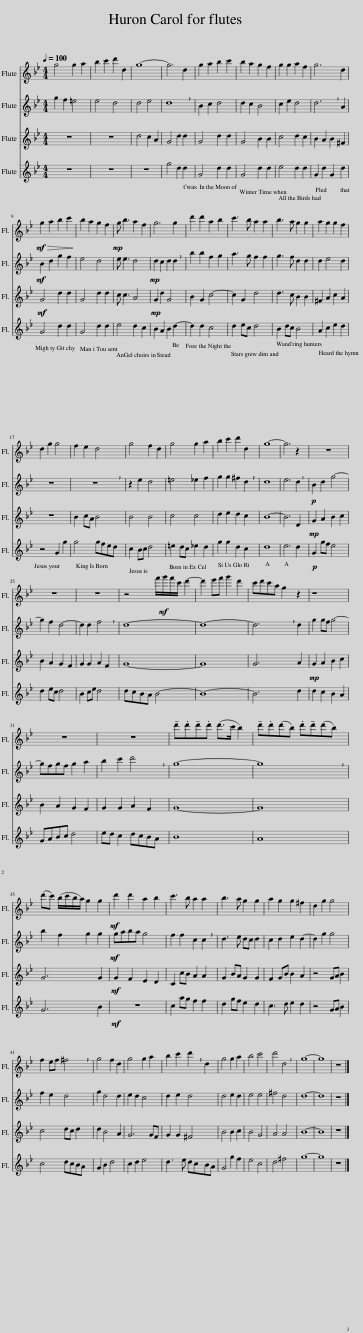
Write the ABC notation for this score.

X:1
%%score 1 2 3 4
L:1/8
Q:1/4=100
M:4/4
I:linebreak $
K:Bb
V:1 treble
V:2 treble
V:3 treble
V:4 treble
V:1
 g4 g2 a2 | b2 c'2 d'2 d2 | g8- | g6 d2 | g2 a2 b2 c'2 | %5
 b2 a2 g2 f2 | g2 g2 a2 f2 | g6 d2 |$!mf!!>(! g2 a2 b2 c'2!>)! | b2 a2 g2 f2 | %10
!mp! g b3 a2 f2 | g6 g2 | d'2 d'2 a2 b2 | c'3 b a2 a2 | b3 a g2 g2 | %15
 a2 g2 g2 f2 |$ d2 g2 g4 | f2 e2 d4 | g4 f2 d2 | g4 g2 a2 | %20
 b2 c'2 d'2 d2 | g8- | g6 z2 | z8 |$ z8 | %25
 z8 | z4 f'/!mf!g'/f'/c'/ d'2- | d'2 e'f' g'2 d'2 | c'd'c'a g2 z2 | z8 |$ %30
 z8 | z8 | !tenuto!d'.d'!tenuto!d'.d' (d'>c' b2) | !tenuto!d'.d'(d'b) .d'!tenuto!d'(d'b) |$ (d'c') (b/c'/b/a/) g2 g2 | %35
!mf! d'2 d'2 a2 b2 | c'3 b a2 a2 | b3 a g2 g2 | a2 g2 g2 ^f2 | d2 g2 g4 |$ %40
 f2 ef !breath!^f4 | g4 f2 d2 | g4 g2 a2 | b2 c'2 !breath!d'2 d2 | g4 g2 a2 | %45
 b4 c'4 | d'4 !breath!d4 | g8- | g8 | z8 |] %50
V:2
 g2 f2 =e4 | e4 d4 | d4 e4 | !breath!d8 | B2 c2 d4 | %5
 d2 c2 B4 | c2 e2 d4 | !breath!d6 A2 |$!mf! B2 d2 g2 f2 | e4 d4 | %10
 e e3 d4 |!mp! d2 c2 d2 !breath!d2 | b2 b2 f2 g2 | a3 g f2 f2 | g3 f d2 d2 | %15
 d2 e4 d2 |$ z8 | !breath!z8 | z2 e2 d4 | =e4 _e2 f2 | %20
 g2 g2 ^f2 !breath!d2 | d8 | e6 !breath!d2 |!p! B2 d2 g4- |$ g2 f2 d4- | %25
 d2 d2 !breath!f4 | d8- | d8- | !breath!d6 d2 | g2 gf g4- |$ %30
 gfgf g2 a2 | b2 c'2 !breath!d'4 | g8- | !breath!g8 |$ b2 f2 g2 g2 | %35
!mf! gaba g4 | f2 f2 c2 !breath!c2 | d3 e dc d2 | c2 d2 e2 d2- | d2 g2 g4 |$ %40
 f2 e2 d4 | g2 d4 d2 | e2 d2 c4 | d2 e2 d4 | d4 e2 d2 | %45
 e4 e4 | ^f4 d4 | d8- | d8 | z8 |] %50
V:3
 z8 | z8 | d4 c2 A2 | G4 d2 d2 | G4 d2 d2 | %5
 G4 B2 B2 | c4 d2 c2 | B2 A2 B2 ^F2 |$!mf! G4 d2 d2 | G4 d2 d2 | %10
 c c3 A4 |!mp! G2 d2 G4 | B2 G2 c4- | c2 G2 d4 | d3 c B2 B2 | %15
 ^F2 A2 c2 A2 |$ z8 | B2 cA B4 | B4 B4 | c4 c4 | %20
 d2 e2 d2 c2 | B8- | B6 D2 |!mp! G2 A2 B2 c2 |$ B2 A2 G2 F2 | %25
 G2 G2 A2 F2 | G8- | G8 | G6 A2 |!mp! G2 A2 B2 c2 |$ %30
 B2 A2 G2 F2 | G2 G2 A2 F2 | G8- | G8 |$ G6 G2 | %35
!mf! G2 F2 E2 D2 | C2 cB A2 A2 | G2 BA G2 G2 | F2 GB B2 A2 | z4 GA B2 |$ %40
 c4 dc d2 | d2 B4 A2 | G6 GF | G2 G2 ^F4 | B4 B2 c2 | %45
 B4 G4 | A4 A4 | B8- | B8 | z8 |] %50
V:4
 z8 | z8 | z8 | g4 d2 d2 | G4 d2 d2 | %5
 G4 d2 d2 | e4 d2 d2 | G2 d2 G2 d2 |$ G4 d2 d2 | G4 d2 d2 | %10
 e4 d2 c2 | B2 A2 B2 d2- | d2 d2 c4 | d2 ec d4 | B2 dc B4 | %15
 A2 c2 e2 d2 |$ z4 G2 g2 | g4 gfed | c2 Bc d4 | =e2 dc _e2 d2 | %20
 g2 g2 d2 c2 | d8 | e6 d2 |!p! G2 gf e4 |$ d2 ec d4 | %25
 B2 ce d4 | dcBA B4- | B8- | B6 d2 | d2 c2 B2 A2 |$ %30
 GABc d4 | ed c2 dcBA | B8 | A8 |$ G6 B2 | %35
!mf! z8 | c2 ag f2 f2 | d2 gf e2 d2 | c3 d e2 d2 | z4 GA B2 |$ %40
 c4 dcBA | G2 B2 d4 | c2 d2 e4 | d3 e dcBA | G4 g2 f2 | %45
 e4 c4 | d4 ^f4 | g8- | g8 | z8 |] %50
